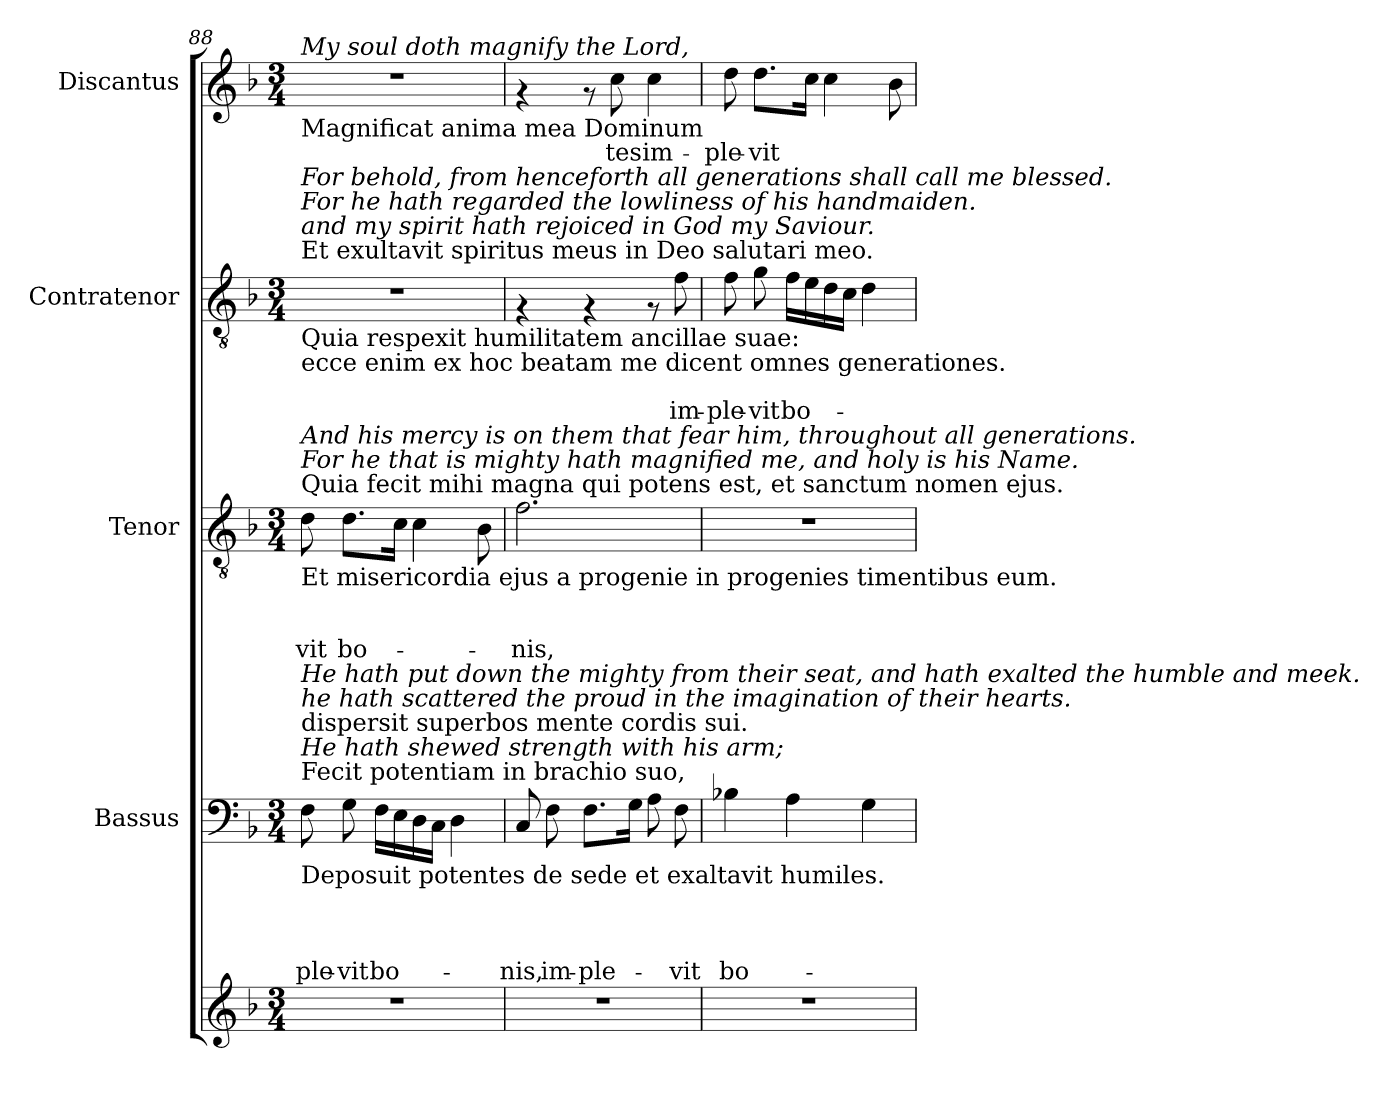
**kern	**kern	**text	**text	**text	**text	**kern	**text	**text	**text	**kern	**text	**text	**kern	**text
*part5	*part4	*part4	*part4	*part4	*part4	*part3	*part3	*part3	*part3	*part2	*part2	*part2	*part1	*part1
*staff5	*staff4	*staff4	*staff4	*staff4	*staff4	*staff3	*staff3	*staff3	*staff3	*staff2	*staff2	*staff2	*staff1	*staff1
*	*I"Bassus	*	*	*	*	*I"Tenor	*	*	*	*I"Contratenor	*	*	*I"Discantus	*
!!LO:LB:g=z
*clefG2	*clefF4	*	*	*	*	*clefGv2	*	*	*	*clefGv2	*	*	*clefG2	*
*k[b-]	*k[b-]	*	*	*	*	*k[b-]	*	*	*	*k[b-]	*	*	*k[b-]	*
*F:	*F:	*	*	*	*	*F:	*	*	*	*F:	*	*	*F:	*
*M3/4	*M3/4	*	*	*	*	*M3/4	*	*	*	*M3/4	*	*	*M3/4	*
=88	=88	=88	=88	=88	=88	=88	=88	=88	=88	=88	=88	=88	=88	=88
!	!	!	!	!	!	!	!	!	!	!	!	!	!LO:TX:b:t=Magnificat anima mea Dominum	!
!	!	!	!	!	!	!	!	!	!	!	!	!	!LO:TX:i:t=My soul doth magnify the Lord,	!
!	!	!	!	!	!	!	!	!	!	!LO:TX:a:t=Et exultavit spiritus meus in Deo salutari meo.	!	!	!	!
!	!	!	!	!	!	!	!	!	!	!LO:TX:i:t=and my spirit hath rejoiced in God my Saviour.	!	!	!	!
!	!	!	!	!	!	!	!	!	!	!LO:TX:b:t=Quia respexit humilitatem ancillae suae&colon;	!	!	!	!
!	!	!	!	!	!	!	!	!	!	!LO:TX:i:t=For he hath regarded the lowliness of his handmaiden.	!	!	!	!
!	!	!	!	!	!	!	!	!	!	!LO:TX:b:t=ecce enim ex hoc beatam me dicent omnes generationes.	!	!	!	!
!	!	!	!	!	!	!	!	!	!	!LO:TX:i:t=For behold, from henceforth all generations shall call me blessed.	!	!	!	!
!	!	!	!	!	!	!LO:TX:a:t=Quia fecit mihi magna qui potens est, et sanctum nomen ejus.	!	!	!	!	!	!	!	!
!	!	!	!	!	!	!LO:TX:i:t=For he that is mighty hath magnified me, and holy is his Name.	!	!	!	!	!	!	!	!
!	!	!	!	!	!	!LO:TX:b:t=Et misericordia ejus a progenie in progenies timentibus eum.	!	!	!	!	!	!	!	!
!	!	!	!	!	!	!LO:TX:i:t=And his mercy is on them that fear him, throughout all generations.	!	!	!	!	!	!	!	!
!	!LO:TX:a:t=Fecit potentiam in brachio suo,	!	!	!	!	!	!	!	!	!	!	!	!	!
!	!LO:TX:i:t=He hath shewed strength with his arm;	!	!	!	!	!	!	!	!	!	!	!	!	!
!	!LO:TX:a:t=dispersit superbos mente cordis sui.	!	!	!	!	!	!	!	!	!	!	!	!	!
!	!LO:TX:i:t=he hath scattered the proud in the imagination of their hearts.	!	!	!	!	!	!	!	!	!	!	!	!	!
!	!LO:TX:b:t=Deposuit potentes de sede et exaltavit humiles.	!	!	!	!	!	!	!	!	!	!	!	!	!
!	!LO:TX:i:t=He hath put down the mighty from their seat, and hath exalted the humble and meek.	!	!	!	!	!	!	!	!	!	!	!	!	!
!	!	!	!	!	!LO:LY:b	!	!	!	!LO:LY:b:rj	!	!	!	!	!
2.r	8F\	.	.	.	-ple-	8d\	.	.	-vit	2.r	.	.	2.r	.
!	!	!	!	!	!LO:LY:b	!	!	!	!LO:LY:b:rj	!	!	!	!	!
.	8G\	.	.	.	-vit	8.d\L	.	.	bo-	.	.	.	.	.
!	!	!	!	!	!LO:LY:b	!	!	!	!	!	!	!	!	!
.	16F\LL	.	.	.	bo-	.	.	.	.	.	.	.	.	.
.	16E\	.	.	.	.	16c\Jk	.	.	.	.	.	.	.	.
.	16D\	.	.	.	.	4c\	.	.	.	.	.	.	.	.
.	16C\JJ	.	.	.	.	.	.	.	.	.	.	.	.	.
.	4D\	.	.	.	.	.	.	.	.	.	.	.	.	.
.	.	.	.	.	.	8B-\	.	.	.	.	.	.	.	.
=89	=89	=89	=89	=89	=89	=89	=89	=89	=89	=89	=89	=89	=89	=89
!	!	!	!	!	!LO:LY:b	!	!	!	!LO:LY:b:rj	!	!	!	!	!
2.r	8C/	.	.	.	-nis,	2.f\	.	.	-nis,	4rF	.	.	4rf	.
!	!	!	!	!	!LO:LY:b	!	!	!	!	!	!	!	!	!
.	8F\	.	.	.	im-	.	.	.	.	.	.	.	.	.
!	!	!	!	!	!LO:LY:b	!	!	!	!	!	!	!	!	!
.	8.F\L	.	.	.	-ple-	.	.	.	.	4rF	.	.	8rf	.
!	!	!	!	!	!	!	!	!	!	!	!	!	!	!LO:LY:b
.	.	.	.	.	.	.	.	.	.	.	.	.	8cc\	-tes
.	16G\Jk	.	.	.	.	.	.	.	.	.	.	.	.	.
!	!	!	!	!	!	!	!	!	!	!	!	!	!	!LO:LY:b
.	8A\	.	.	.	.	.	.	.	.	8rF	.	.	4cc\	im-
!	!	!	!	!	!LO:LY:b	!	!	!	!	!	!	!LO:LY:b	!	!
.	8F\	.	.	.	-vit	.	.	.	.	8f\	.	im-	.	.
=90	=90	=90	=90	=90	=90	=90	=90	=90	=90	=90	=90	=90	=90	=90
!	!	!	!	!	!LO:LY:b	!	!	!	!	!	!	!LO:LY:b	!	!LO:LY:b
2.r	4B-X\	.	.	.	bo-	2.r	.	.	.	8f\	.	-ple-	8dd\	-ple-
!	!	!	!	!	!	!	!	!	!	!	!	!LO:LY:b	!	!LO:LY:b
.	.	.	.	.	.	.	.	.	.	8g\	.	-vit	8.dd\L	-vit
!	!	!	!	!	!	!	!	!	!	!	!	!LO:LY:b	!	!
.	4A\	.	.	.	.	.	.	.	.	16f\LL	.	bo-	.	.
.	.	.	.	.	.	.	.	.	.	16e\	.	.	16cc\Jk	.
.	.	.	.	.	.	.	.	.	.	16d\	.	.	4cc\	.
.	.	.	.	.	.	.	.	.	.	16c\JJ	.	.	.	.
.	4G\	.	.	.	.	.	.	.	.	4d\	.	.	.	.
.	.	.	.	.	.	.	.	.	.	.	.	.	8b-\	.
=	=	=	=	=	=	=	=	=	=	=	=	=	=	=
*-	*-	*-	*-	*-	*-	*-	*-	*-	*-	*-	*-	*-	*-	*-
